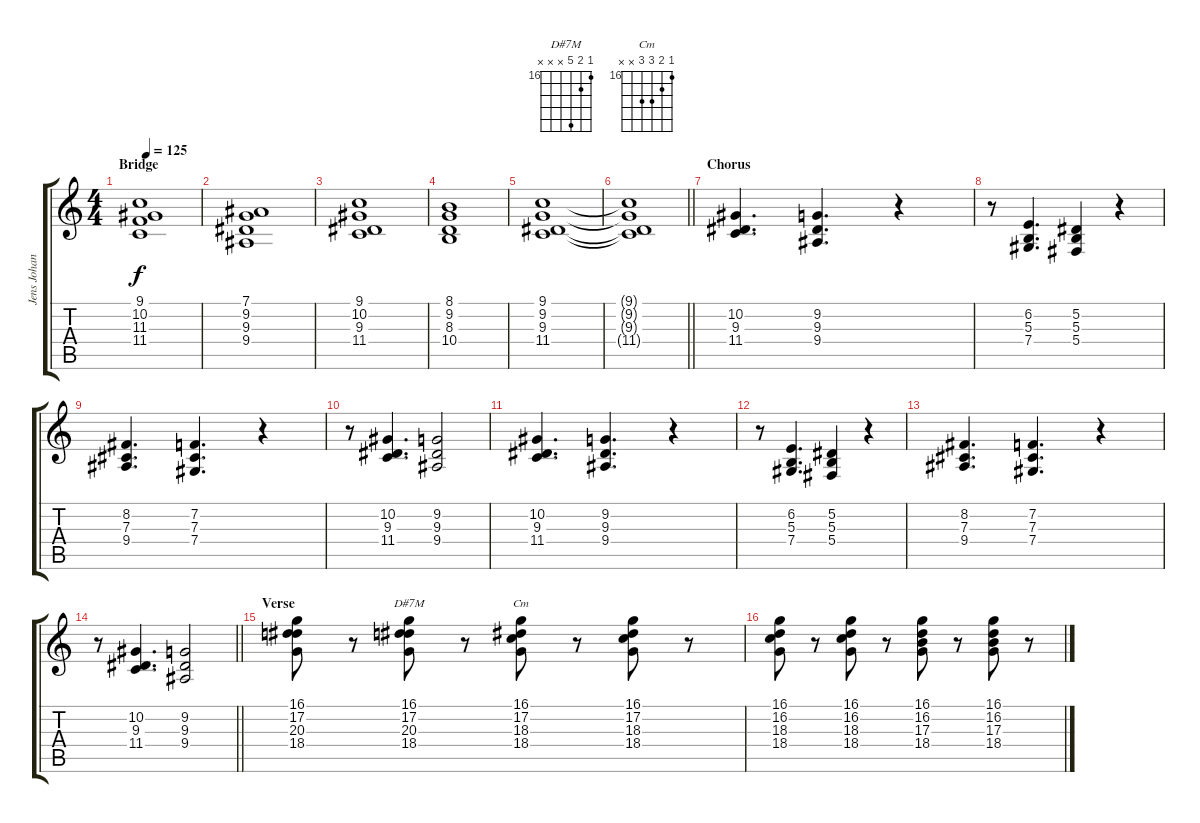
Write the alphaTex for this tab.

\track ("Jens Johansson" "Jens Johan") {instrument stringensemble1}
\staff {score tabs}
\tuning (Eb4 Bb3 Gb3 Db3 Ab2 Eb2) {hide}
\chord ("D#7M" 16 17 20 x x x) {firstfret 16}
\chord ("Cm" 16 17 18 18 x x) {firstfret 16}
\ts (4 4)
\section ("" "Bridge")
\tempo 125
\clef g2
\ks c
(9.1 10.2 11.3 11.4).1{dy f} |
(7.1 9.2 9.3 9.4).1 |
(9.1 10.2 9.3 11.4).1 |
(8.1 9.2 8.3 10.4).1 |
(9.1 9.2 9.3 11.4).1 |
\barLineRight lightlight
(9.1{t} 9.2{t} 9.3{t} 11.4{t}).1 |
\section ("" "Chorus")
(10.2 9.3 11.4).4{d} (9.2 9.3 9.4).4{d} r.4 |
r.8 (6.2 5.3 7.4).4{d} (5.2 5.3 5.4).4 r.4 |
(8.2 7.3 9.4).4{d} (7.2 7.3 7.4).4{d} r.4 |
r.8 (10.2 9.3 11.4).4{d} (9.2 9.3 9.4).2 |
(10.2 9.3 11.4).4{d} (9.2 9.3 9.4).4{d} r.4 |
r.8 (6.2 5.3 7.4).4{d} (5.2 5.3 5.4).4 r.4 |
(8.2 7.3 9.4).4{d} (7.2 7.3 7.4).4{d} r.4 |
\barLineRight lightlight
r.8 (10.2 9.3 11.4).4{d} (9.2 9.3 9.4).2 |
\section ("" "Verse")
(16.1 17.2 20.3 18.4).8 r.8 (16.1 17.2 20.3 18.4).8{ch "D#7M"} r.8 (16.1 17.2 18.3 18.4).8{ch "Cm"} r.8 (16.1 17.2 18.3 18.4).8 r.8 |
(16.1 16.2 18.3 18.4).8 r.8 (16.1 16.2 18.3 18.4).8 r.8 (16.1 16.2 17.3 18.4).8 r.8 (16.1 16.2 17.3 18.4).8 r.8
